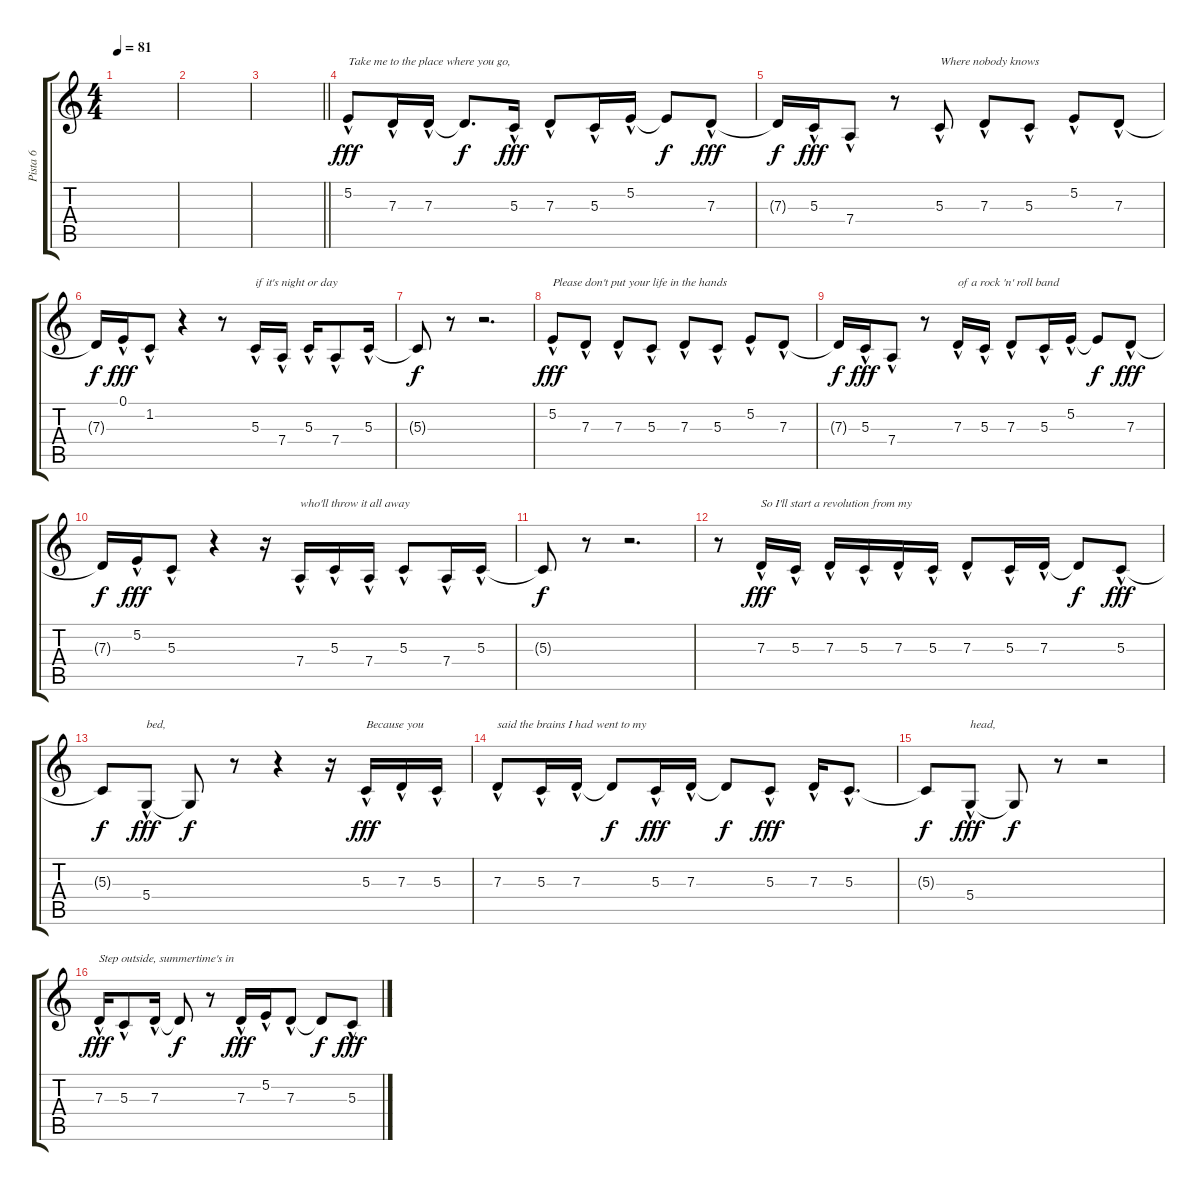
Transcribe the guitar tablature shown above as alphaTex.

\track ("Pista 6" "Pista 6") {instrument altosax}
\staff {score tabs}
\tuning (E4 B3 G3 D3 A2 E2) {hide}
\ts (4 4)
\tempo 81
\clef g2
\ks c
|
|
\barLineRight lightlight
|
5.2{hac}.8{txt "Take me to the place where you go," dy fff} 7.3{hac}.16 7.3{hac}.16 7.3{t}.8{d dy f} 5.3{hac}.16{dy fff} 7.3{hac}.8 5.3{hac}.16 5.2{hac}.16 5.2{t}.8{dy f} 7.3{hac}.8{dy fff} |
7.3{t}.16{dy f} 5.3{hac}.16{dy fff} 7.4{hac}.8 r.8 5.3{hac}.8{txt "Where nobody knows"} 7.3{hac}.8 5.3{hac}.8 5.2{hac}.8 7.3{hac}.8 |
7.3{t}.16{dy f} 0.1{hac}.16{dy fff} 1.2{hac}.8 r.4 r.8 5.3{hac}.16{txt "if it's night or day"} 7.4{hac}.16 5.3{hac}.16 7.4{hac}.8 5.3{hac}.16 |
5.3{t}.8{dy f} r.8 r.2{d} |
5.2{hac}.8{txt "Please don't put your life in the hands" dy fff} 7.3{hac}.8 7.3{hac}.8 5.3{hac}.8 7.3{hac}.8 5.3{hac}.8 5.2{hac}.8 7.3{hac}.8 |
7.3{t}.16{dy f} 5.3{hac}.16{dy fff} 7.4{hac}.8 r.8 7.3{hac}.16{txt "of a rock 'n' roll band"} 5.3{hac}.16 7.3{hac}.8 5.3{hac}.16 5.2{hac}.16 5.2{t}.8{dy f} 7.3{hac}.8{dy fff} |
7.3{t}.16{dy f} 5.2{hac}.16{dy fff} 5.3{hac}.8 r.4 r.16 7.4{hac}.16{txt "who'll throw it all away"} 5.3{hac}.16 7.4{hac}.16 5.3{hac}.8 7.4{hac}.16 5.3{hac}.16 |
5.3{t}.8{dy f} r.8 r.2{d} |
r.8 7.3{hac}.16{txt "So I'll start a revolution from my" dy fff} 5.3{hac}.16 7.3{hac}.16 5.3{hac}.16 7.3{hac}.16 5.3{hac}.16 7.3{hac}.8 5.3{hac}.16 7.3{hac}.16 7.3{t}.8{dy f} 5.3{hac}.8{dy fff} |
5.3{t}.8{dy f} 5.4{hac}.8{txt "bed," dy fff} 5.4{t}.8{dy f} r.8 r.4 r.16 5.3{hac}.16{txt "Because you" dy fff} 7.3{hac}.16 5.3{hac}.16 |
7.3{hac}.8{txt "said the brains I had went to my"} 5.3{hac}.16 7.3{hac}.16 7.3{t}.8{dy f} 5.3{hac}.16{dy fff} 7.3{hac}.16 7.3{t}.8{dy f} 5.3{hac}.8{dy fff} 7.3{hac}.16 5.3{hac}.8{d} |
5.3{t}.8{dy f} 5.4{hac}.8{txt "head," dy fff} 5.4{t}.8{dy f} r.8 r.2 |
7.3{hac}.16{txt "Step outside, summertime's in" dy fff} 5.3{hac}.8 7.3{hac}.16 7.3{t}.8{dy f} r.8 7.3{hac}.16{dy fff} 5.2{hac}.16 7.3{hac}.8 7.3{t}.8{dy f} 5.3{hac}.8{dy fff}
